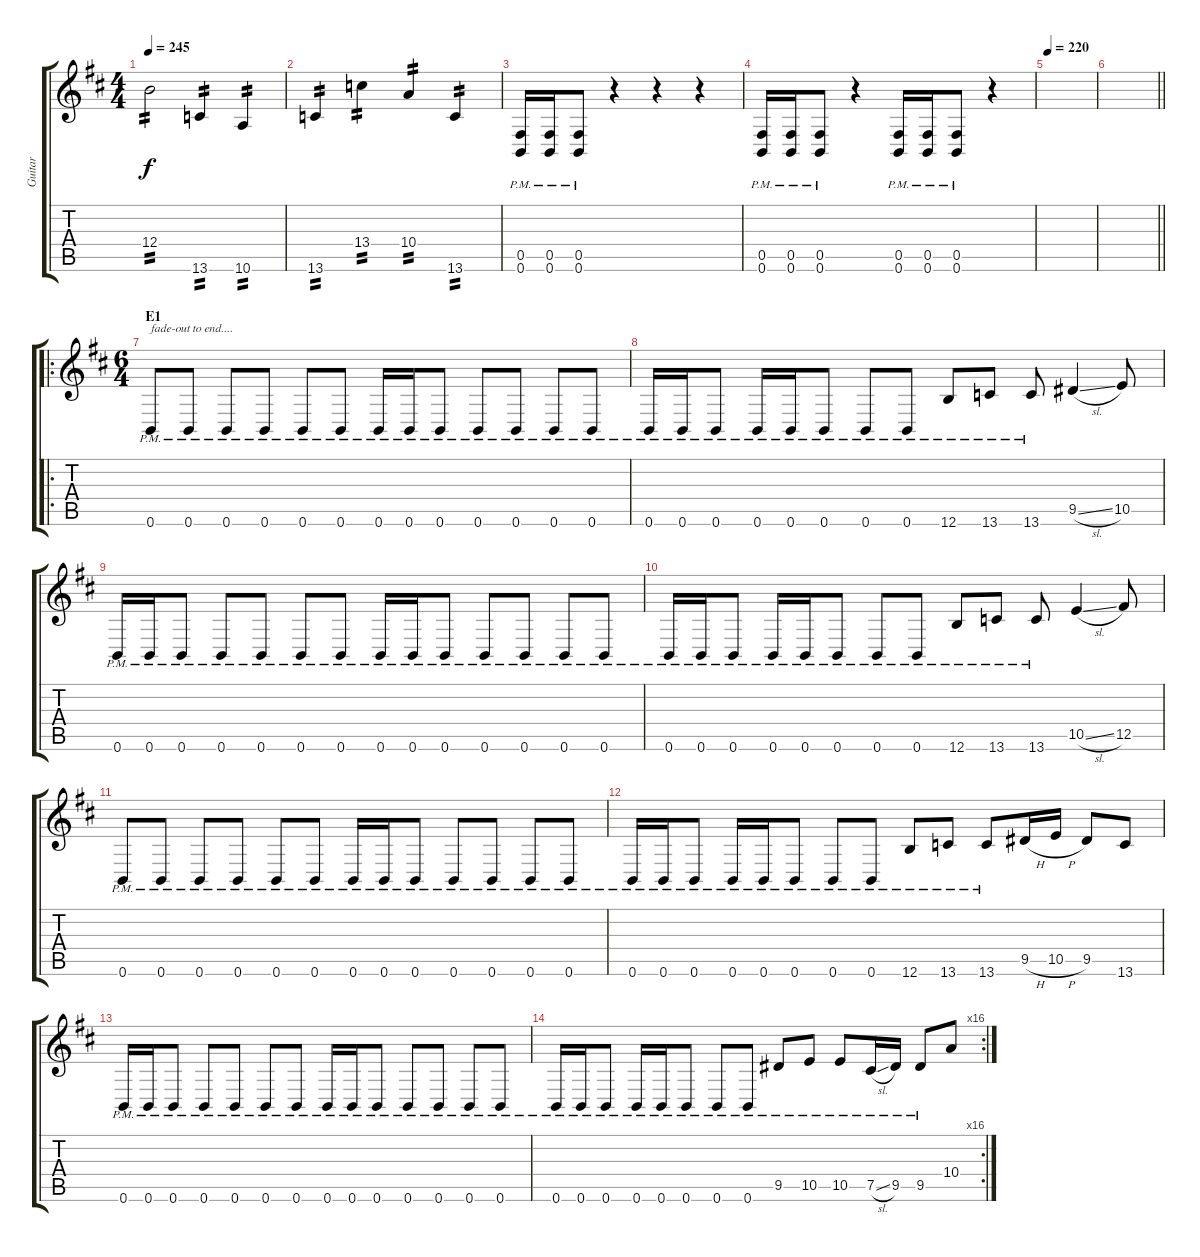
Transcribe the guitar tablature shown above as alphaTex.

\track ("Guitar" "Guitar") {instrument distortionguitar}
\staff {score tabs}
\tuning (Db4 Ab3 E3 B2 Gb2 B1) {hide}
\ts (4 4)
\tempo 245
\clef g2
\ks bminor
12.4.2{tp 2 dy f} 13.6.4{tp 2} 10.6.4{tp 2} |
13.6.4{tp 2} 13.4.4{tp 2} 10.4.4{tp 2} 13.6.4{tp 2} |
(0.5{pm} 0.6{pm}).16 (0.5{pm} 0.6{pm}).16 (0.5{pm} 0.6{pm}).8 r.4 r.4 r.4 |
(0.5{pm} 0.6{pm}).16 (0.5{pm} 0.6{pm}).16 (0.5{pm} 0.6{pm}).8 r.4 (0.5{pm} 0.6{pm}).16 (0.5{pm} 0.6{pm}).16 (0.5{pm} 0.6{pm}).8 r.4 |
\tempo 220
|
\barLineRight lightlight
|
\ro
\ts (6 4)
\section ("" "E1")
0.6{pm}.8{txt "fade-out to end...."} 0.6{pm}.8 0.6{pm}.8 0.6{pm}.8 0.6{pm}.8 0.6{pm}.8 0.6{pm}.16 0.6{pm}.16 0.6{pm}.8 0.6{pm}.8 0.6{pm}.8 0.6{pm}.8 0.6{pm}.8 |
0.6{pm}.16 0.6{pm}.16 0.6{pm}.8 0.6{pm}.16 0.6{pm}.16 0.6{pm}.8 0.6{pm}.8 0.6{pm}.8 12.6{pm}.8 13.6{pm}.8 13.6{pm}.8 9.5{sl}.4 10.5.8 |
0.6{pm}.16 0.6{pm}.16 0.6{pm}.8 0.6{pm}.8 0.6{pm}.8 0.6{pm}.8 0.6{pm}.8 0.6{pm}.16 0.6{pm}.16 0.6{pm}.8 0.6{pm}.8 0.6{pm}.8 0.6{pm}.8 0.6{pm}.8 |
0.6{pm}.16 0.6{pm}.16 0.6{pm}.8 0.6{pm}.16 0.6{pm}.16 0.6{pm}.8 0.6{pm}.8 0.6{pm}.8 12.6{pm}.8 13.6{pm}.8 13.6{pm}.8 10.5{sl}.4 12.5.8 |
0.6{pm}.8 0.6{pm}.8 0.6{pm}.8 0.6{pm}.8 0.6{pm}.8 0.6{pm}.8 0.6{pm}.16 0.6{pm}.16 0.6{pm}.8 0.6{pm}.8 0.6{pm}.8 0.6{pm}.8 0.6{pm}.8 |
0.6{pm}.16 0.6{pm}.16 0.6{pm}.8 0.6{pm}.16 0.6{pm}.16 0.6{pm}.8 0.6{pm}.8 0.6{pm}.8 12.6{pm}.8 13.6{pm}.8 13.6{pm}.8 9.5{h}.16 10.5{h}.16 9.5.8 13.6.8 |
0.6{pm}.16 0.6{pm}.16 0.6{pm}.8 0.6{pm}.8 0.6{pm}.8 0.6{pm}.8 0.6{pm}.8 0.6{pm}.16 0.6{pm}.16 0.6{pm}.8 0.6{pm}.8 0.6{pm}.8 0.6{pm}.8 0.6{pm}.8 |
\rc 16
0.6{pm}.16 0.6{pm}.16 0.6{pm}.8 0.6{pm}.16 0.6{pm}.16 0.6{pm}.8 0.6{pm}.8 0.6{pm}.8 9.5{pm}.8 10.5{pm}.8 10.5{pm}.8 7.5{sl pm}.16 9.5{pm}.16 9.5{pm}.8 10.4.8
